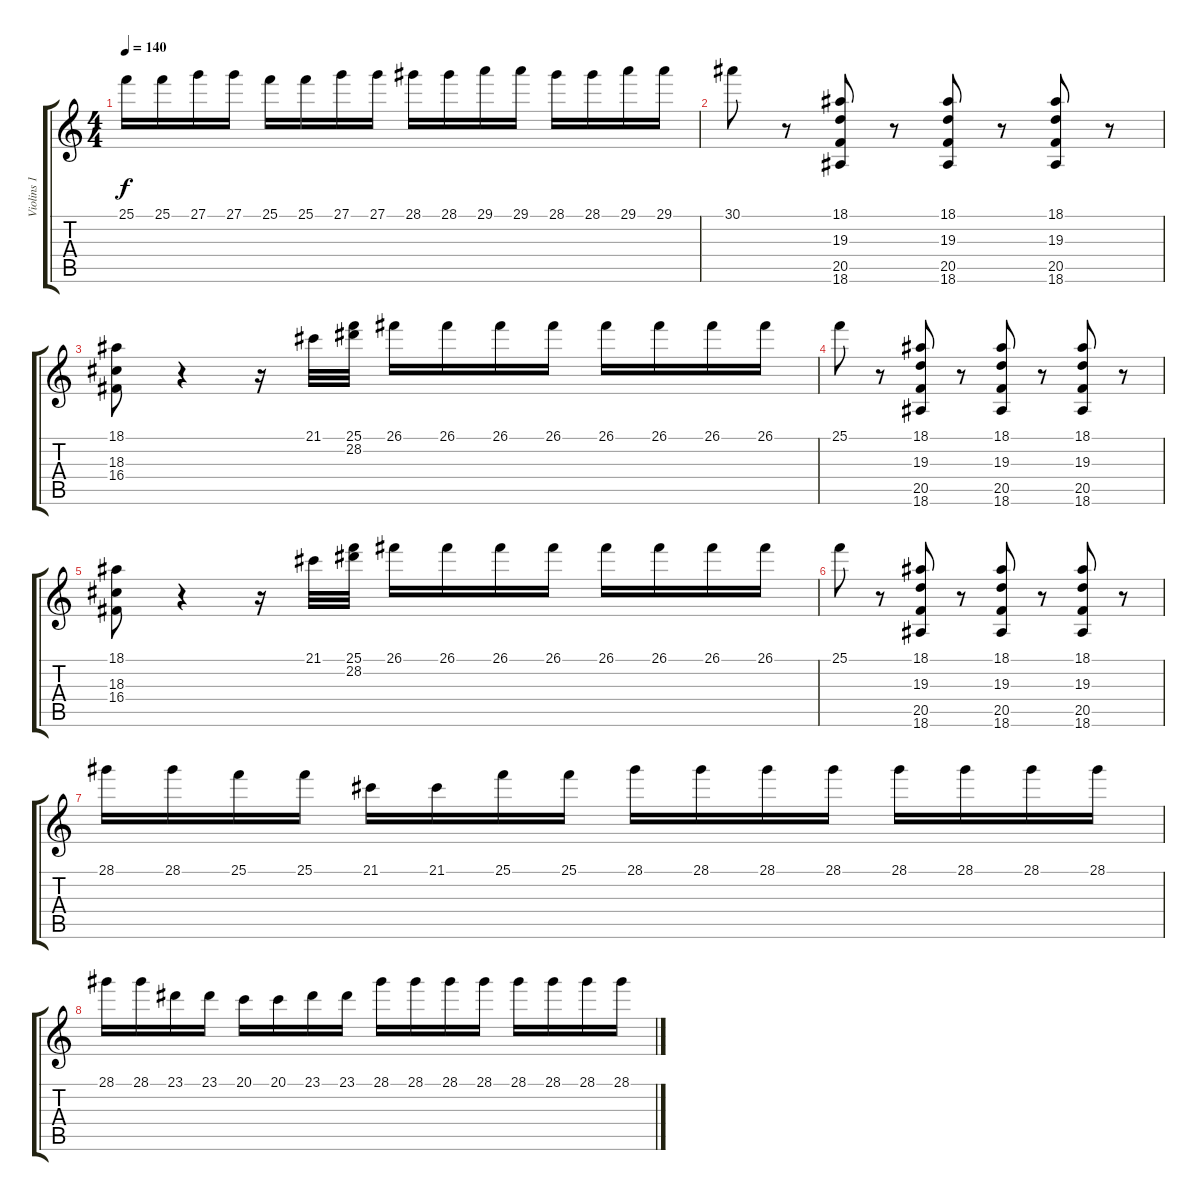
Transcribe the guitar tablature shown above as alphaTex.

\track ("Violins 1" "Violins 1") {instrument stringensemble1}
\staff {score tabs}
\tuning (E4 B3 G3 D3 A2 E2) {hide}
\ts (4 4)
\tempo 140
\clef g2
\ks c
25.1.16{dy f} 25.1.16 27.1.16 27.1.16 25.1.16 25.1.16 27.1.16 27.1.16 28.1.16 28.1.16 29.1.16 29.1.16 28.1.16 28.1.16 29.1.16 29.1.16 |
30.1.8 r.8 (18.1 19.3 20.5 18.6).8 r.8 (18.1 19.3 20.5 18.6).8 r.8 (18.1 19.3 20.5 18.6).8 r.8 |
(18.1 18.3 16.4).8 r.4 r.16 21.1.32 (25.1 28.2).32 26.1.16 26.1.16 26.1.16 26.1.16 26.1.16 26.1.16 26.1.16 26.1.16 |
25.1.8 r.8 (18.1 19.3 20.5 18.6).8 r.8 (18.1 19.3 20.5 18.6).8 r.8 (18.1 19.3 20.5 18.6).8 r.8 |
(18.1 18.3 16.4).8 r.4 r.16 21.1.32 (25.1 28.2).32 26.1.16 26.1.16 26.1.16 26.1.16 26.1.16 26.1.16 26.1.16 26.1.16 |
25.1.8 r.8 (18.1 19.3 20.5 18.6).8 r.8 (18.1 19.3 20.5 18.6).8 r.8 (18.1 19.3 20.5 18.6).8 r.8 |
28.1.16 28.1.16 25.1.16 25.1.16 21.1.16 21.1.16 25.1.16 25.1.16 28.1.16 28.1.16 28.1.16 28.1.16 28.1.16 28.1.16 28.1.16 28.1.16 |
28.1.16 28.1.16 23.1.16 23.1.16 20.1.16 20.1.16 23.1.16 23.1.16 28.1.16 28.1.16 28.1.16 28.1.16 28.1.16 28.1.16 28.1.16 28.1.16
